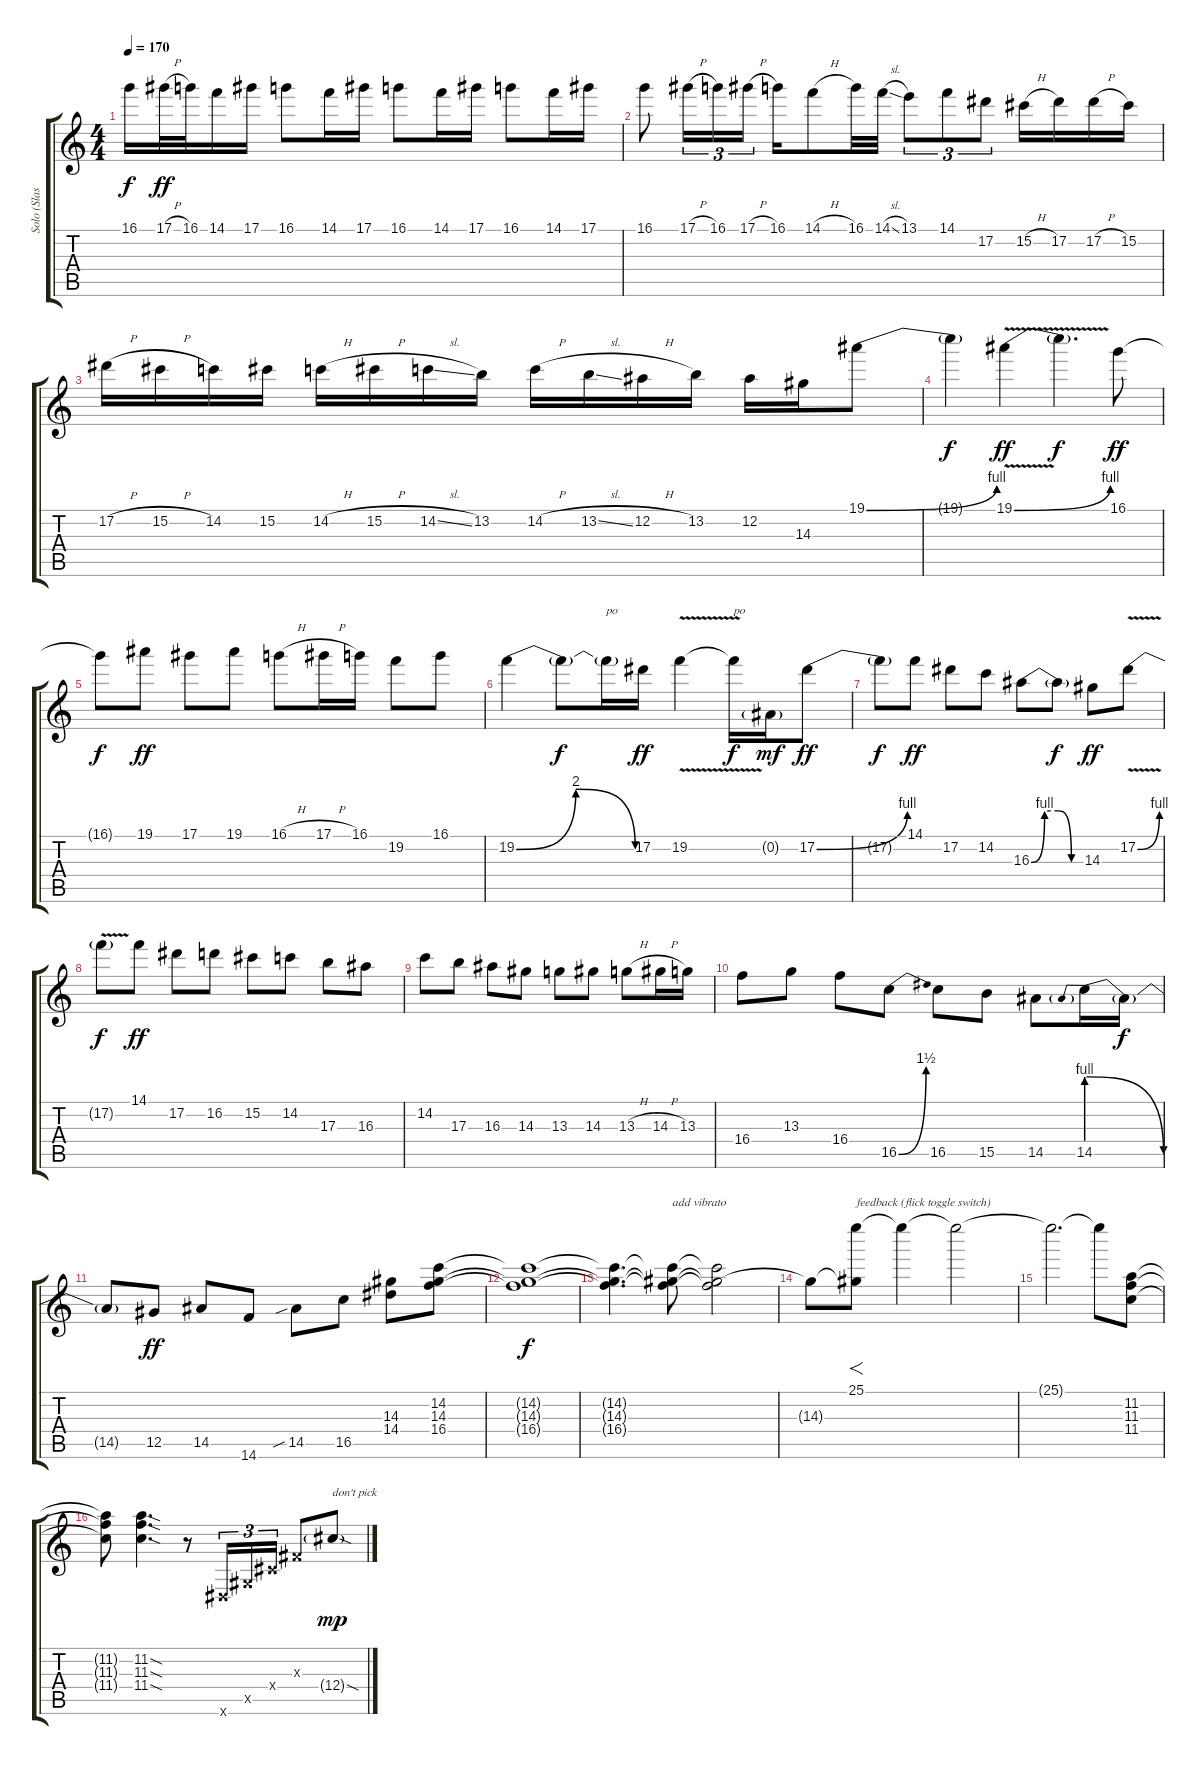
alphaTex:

\track ("Solo (Slash)" "Solo (Slas") {instrument overdrivenguitar}
\staff {score tabs}
\tuning (Eb4 Bb3 Gb3 Db3 Ab2 Eb2) {hide}
\ts (4 4)
\tempo 170
\clef g2
\ks c
16.1{t}.16{dy f} 17.1{h}.32{dy ff} 16.1.32 14.1.16 17.1.16 16.1.8 14.1.16 17.1.16 16.1.8 14.1.16 17.1.16 16.1.8 14.1.16 17.1.16 |
16.1.8 17.1{h}.16{tu (3 2)} 16.1.16{tu (3 2)} 17.1{h}.16{tu (3 2)} 16.1.16 14.1{h}.8 16.1.32 14.1{sl}.32 13.1.8{tu (3 2)} 14.1.8{tu (3 2)} 17.2.8{tu (3 2)} 15.2{h}.16 17.2.16 17.2{h}.16 15.2.16 |
17.2{h}.16 15.2{h}.16 14.2.16 15.2.16 14.2{h}.16 15.2{h}.16 14.2{sl}.16 13.2.16 14.2{h}.16 13.2{sl}.16 12.2{h}.16 13.2.16 12.2.16 14.3.16 19.1{be (bend 0 0 60 4)}.8 |
19.1{t}.4{dy f} 19.1{be (bend 0 0 60 4) v}.4{dy ff} 19.1{t}.4{d dy f} 16.1.8{dy ff} |
16.1{t}.8{dy f} 19.1.8{dy ff} 17.1.8 19.1.8 16.1{h}.8 17.1{h}.16 16.1.16 19.2.8 16.1.8 |
19.2{be (bendrelease 0 0 15 8 30 8 60 0)}.4 19.2{t}.8{dy f} 19.2{t}.16{txt "po"} 17.2.16{dy ff} 19.2{v}.4 19.2{t}.16{txt "po" dy f} 0.2{g}.16{dy mf} 17.2{be (bend 0 0 60 4)}.8{dy ff} |
17.2{t}.8{dy f} 14.1.8{dy ff} 17.2.8 14.2.8 16.3{be (custom 0 0 15 4 30 4 45 0 60 0)}.8 16.3{t}.8{dy f} 14.3.8{dy ff} 17.2{be (bend 0 0 60 4) v}.8 |
17.2{t}.8{dy f} 14.1.8{dy ff} 17.2.8 16.2.8 15.2.8 14.2.8 17.3.8 16.3.8 |
14.2.8 17.3.8 16.3.8 14.3.8 13.3.8 14.3.8 13.3{h}.8 14.3{h}.16 13.3.16 |
16.4.8 13.3.8 16.4.8 16.5{be (bend 0 0 60 6)}.8 16.5.8 15.5.8 14.5.8 14.5{be (prebendrelease 0 4 60 0)}.16 14.5{t}.16{dy f} |
14.5{t}.8 12.5.8{dy ff} 14.5.8 14.6.8 14.5{sib}.8 16.5.8 (14.3 14.4).8 (14.2 14.3 16.4).8 |
(14.2{t} 14.3{t} 16.4{t}).1{dy f} |
(14.2{t} 14.3{t} 16.4{t}).4{d} (14.2{t} 14.3{t} 16.4{t}).8{txt "add vibrato"} (14.2{t} 14.3{t} 16.4{t}).2 |
14.3{t}.8 (25.1 14.3{t}).8{f txt "feedback (flick toggle switch)"} 25.1{t}.4 25.1{t}.2 |
25.1{t}.2{d} 25.1{t}.8 (11.2 11.3 11.4).8 |
(11.2{t} 11.3{t} 11.4{t}).8 (11.2{sod} 11.3{sod} 11.4{sod}).4{d} r.8 0.6{x}.16{tu (3 2)} 0.5{x}.16{tu (3 2)} 0.4{x}.16{tu (3 2)} 0.3{x}.8 12.4{sod g}.8{txt "don't pick" dy mp}
